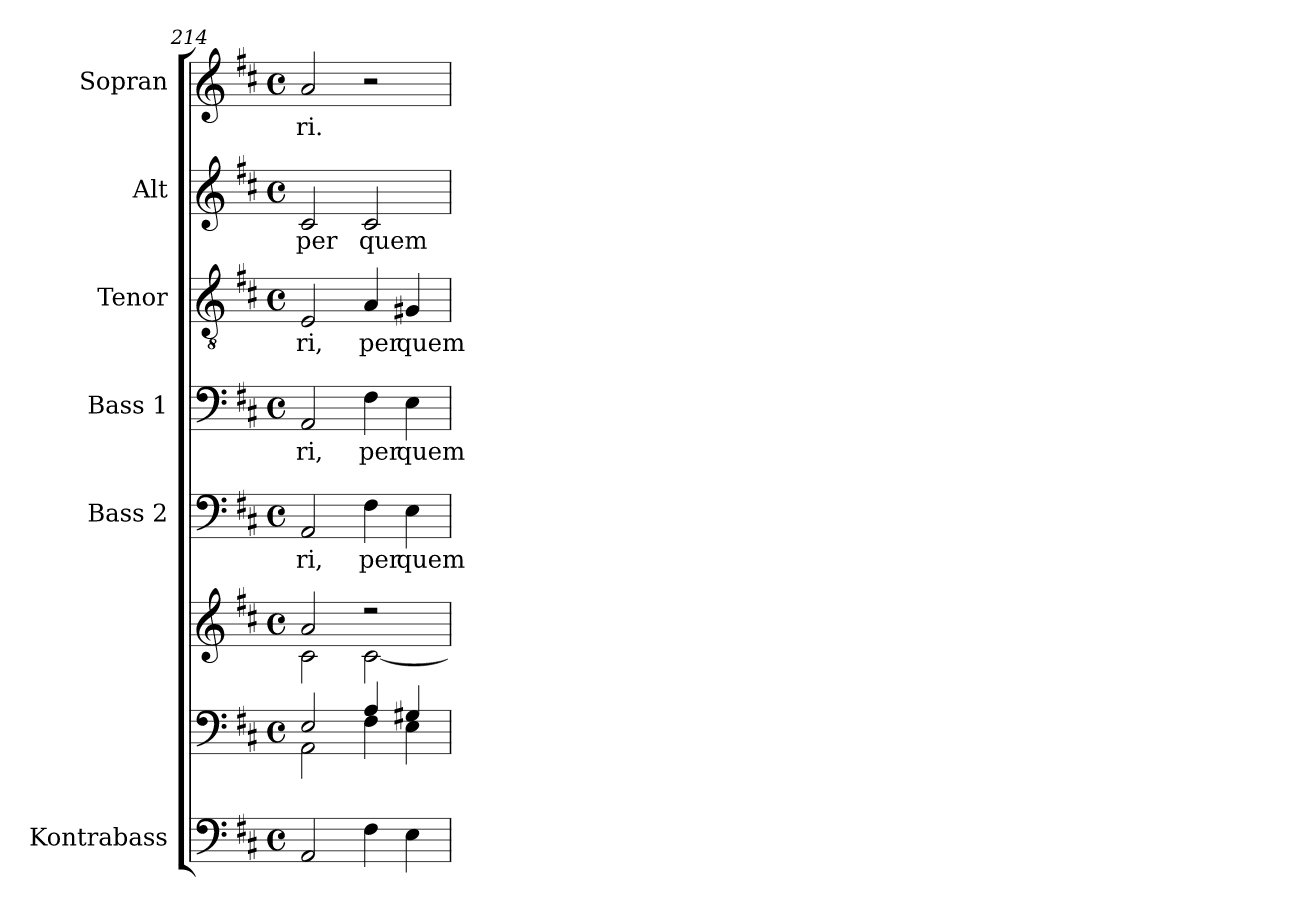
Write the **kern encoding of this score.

**kern	**kern	**kern	**kern	**text	**kern	**text	**kern	**text	**kern	**text	**kern	**text
*part7	*part6	*part6	*part5	*part5	*part4	*part4	*part3	*part3	*part2	*part2	*part1	*part1
*staff8	*staff7	*staff6	*staff5	*staff5	*staff4	*staff4	*staff3	*staff3	*staff2	*staff2	*staff1	*staff1
*I"Kontrabass	*	*	*I"Bass 2	*	*I"Bass 1	*	*I"Tenor	*	*I"Alt	*	*I"Sopran	*
*I'Kb.	*	*	*I'B. 2	*	*I'B. 1	*	*I'T.	*	*I'A.	*	*I'S.	*
*clefF4	*clefF4	*clefG2	*clefF4	*	*clefF4	*	*clefGv2	*	*clefG2	*	*clefG2	*
*ITrd7c12	*	*	*	*	*	*	*	*	*	*	*	*
*k[f#c#]	*k[f#c#]	*k[f#c#]	*k[f#c#]	*	*k[f#c#]	*	*k[f#c#]	*	*k[f#c#]	*	*k[f#c#]	*
*D:	*D:	*D:	*D:	*	*D:	*	*D:	*	*D:	*	*D:	*
*M4/4	*M4/4	*M4/4	*M4/4	*	*M4/4	*	*M4/4	*	*M4/4	*	*M4/4	*
*met(c)	*met(c)	*met(c)	*met(c)	*	*met(c)	*	*met(c)	*	*met(c)	*	*met(c)	*
=214	=214	=214	=214	=214	=214	=214	=214	=214	=214	=214	=214	=214
*	*^	*^	*	*	*	*	*	*	*	*	*	*
!	!	!	!	!	!	!LO:LY:b	!	!LO:LY:b	!	!LO:LY:b	!	!LO:LY:b	!	!LO:LY:b
2AAA/	2E/	2AA\	2a/	2c#\	2AA/	-ri,	2AA/	-ri,	2E/	-ri,	2c#/	per	2a/	-ri.
!	!	!	!	!	!	!LO:LY:b	!	!LO:LY:b	!	!LO:LY:b	!	!LO:LY:b	!	!
4FF#\	4A/	4F#\	2r	[<2c#\	4F#\	per	4F#\	per	4A/	per	2c#/	quem	2r	.
!	!	!	!	!	!	!LO:LY:b	!	!LO:LY:b	!	!LO:LY:b	!	!	!	!
4EE\	4G#X/	4E\	.	.	4E\	quem	4E\	quem	4G#X/	quem	.	.	.	.
*	*v	*v	*	*	*	*	*	*	*	*	*	*	*	*
*	*	*v	*v	*	*	*	*	*	*	*	*	*	*
=	=	=	=	=	=	=	=	=	=	=	=	=
*-	*-	*-	*-	*-	*-	*-	*-	*-	*-	*-	*-	*-
